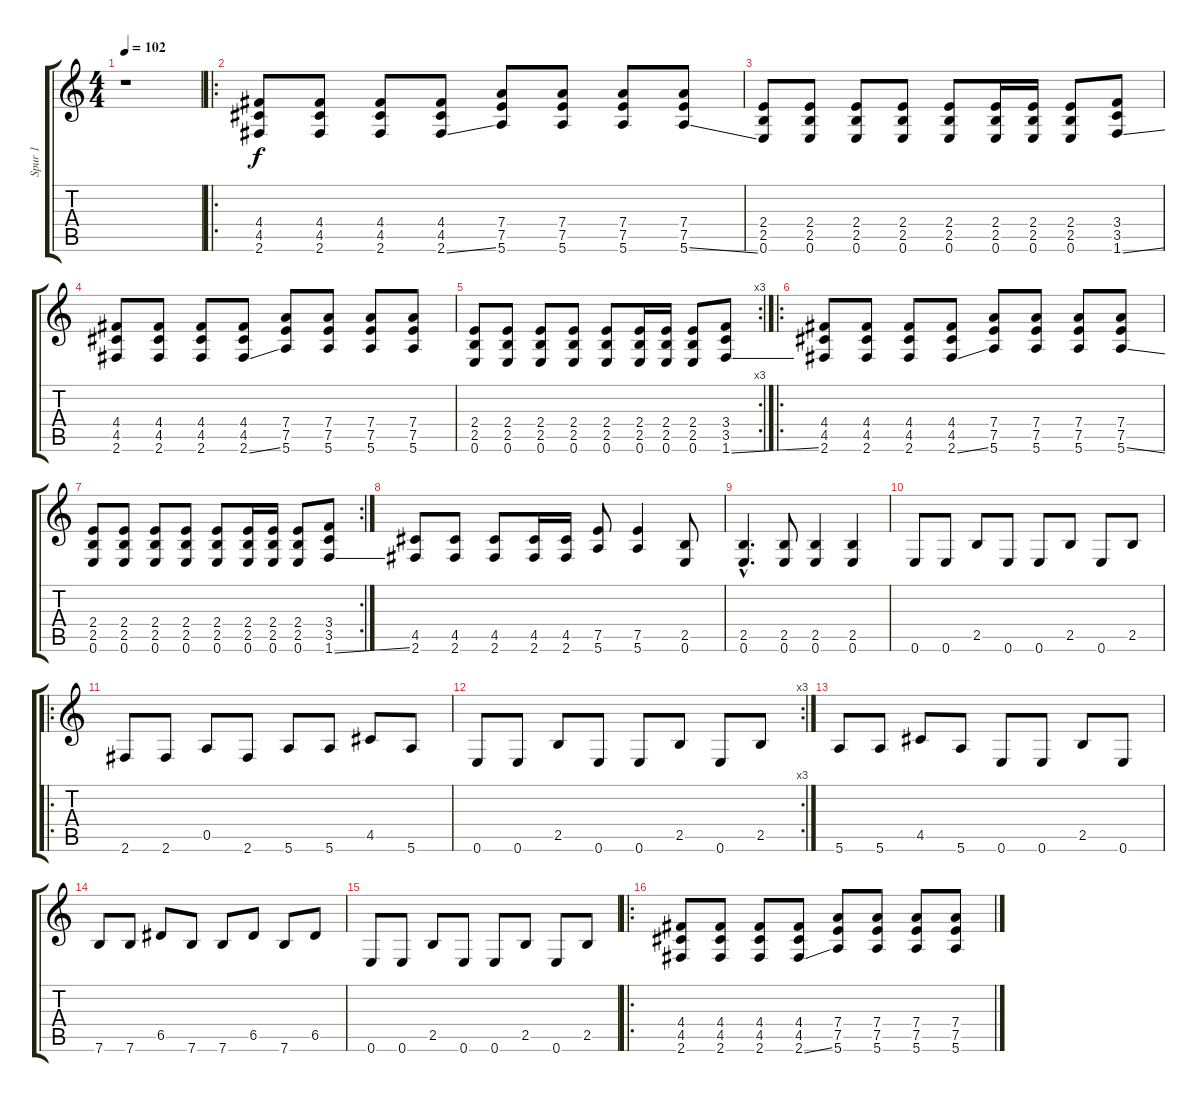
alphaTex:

\track ("Spur 1" "Spur 1") {instrument acousticguitarsteel}
\staff {score tabs}
\tuning (E4 B3 G3 D3 A2 E2) {hide}
\ts (4 4)
\tempo 102
\clef g2
\ks c
r.1{dy f instrument acousticguitarsteel} |
\ro
(4.4 4.5 2.6).8{instrument electricguitarmuted} (4.4 4.5 2.6).8 (4.4 4.5 2.6).8 (4.4 4.5 2.6{ss}).8 (7.4 7.5 5.6).8 (7.4 7.5 5.6).8 (7.4 7.5 5.6).8 (7.4 7.5 5.6{ss}).8 |
(2.4 2.5 0.6).8 (2.4 2.5 0.6).8 (2.4 2.5 0.6).8 (2.4 2.5 0.6).8 (2.4 2.5 0.6).8 (2.4 2.5 0.6).16{instrument distortionguitar} (2.4 2.5 0.6).16 (2.4 2.5 0.6).8 (3.4 3.5 1.6{ss}).8 |
(4.4 4.5 2.6).8 (4.4 4.5 2.6).8{instrument electricguitarmuted} (4.4 4.5 2.6).8 (4.4 4.5 2.6{ss}).8 (7.4 7.5 5.6).8 (7.4 7.5 5.6).8 (7.4 7.5 5.6).8 (7.4 7.5 5.6).8 |
\rc 3
(2.4 2.5 0.6).8 (2.4 2.5 0.6).8 (2.4 2.5 0.6).8 (2.4 2.5 0.6).8 (2.4 2.5 0.6).8 (2.4 2.5 0.6).16{instrument distortionguitar} (2.4 2.5 0.6).16 (2.4 2.5 0.6).8 (3.4 3.5 1.6{ss}).8 |
\ro
(4.4 4.5 2.6).8{instrument electricguitarmuted} (4.4 4.5 2.6).8 (4.4 4.5 2.6).8 (4.4 4.5 2.6{ss}).8 (7.4 7.5 5.6).8 (7.4 7.5 5.6).8 (7.4 7.5 5.6).8 (7.4 7.5 5.6{ss}).8 |
\rc 2
(2.4 2.5 0.6).8 (2.4 2.5 0.6).8 (2.4 2.5 0.6).8 (2.4 2.5 0.6).8 (2.4 2.5 0.6).8 (2.4 2.5 0.6).16{instrument distortionguitar} (2.4 2.5 0.6).16 (2.4 2.5 0.6).8 (3.4 3.5 1.6{ss}).8 |
(4.5 2.6).8 (4.5 2.6).8{instrument distortionguitar} (4.5 2.6).8 (4.5 2.6).16 (4.5 2.6).16 (7.5 5.6).8 (7.5 5.6).4 (2.5 0.6).8 |
(2.5{hac} 0.6{hac}).4{d} (2.5 0.6).8 (2.5 0.6).4 (2.5 0.6).4 |
0.6.8 0.6.8 2.5.8 0.6.8 0.6.8 2.5.8 0.6.8 2.5.8 |
\ro
2.6.8 2.6.8 0.5.8 2.6.8 5.6.8 5.6.8 4.5.8 5.6.8 |
\rc 3
0.6.8 0.6.8 2.5.8 0.6.8 0.6.8 2.5.8 0.6.8 2.5.8 |
5.6.8 5.6.8 4.5.8 5.6.8 0.6.8 0.6.8 2.5.8 0.6.8 |
7.6.8 7.6.8 6.5.8 7.6.8 7.6.8 6.5.8 7.6.8 6.5.8 |
0.6.8 0.6.8 2.5.8 0.6.8 0.6.8 2.5.8 0.6.8 2.5.8 |
\ro
(4.4 4.5 2.6).8{instrument electricguitarmuted} (4.4 4.5 2.6).8 (4.4 4.5 2.6).8 (4.4 4.5 2.6{ss}).8 (7.4 7.5 5.6).8 (7.4 7.5 5.6).8 (7.4 7.5 5.6).8 (7.4 7.5 5.6{ss}).8
